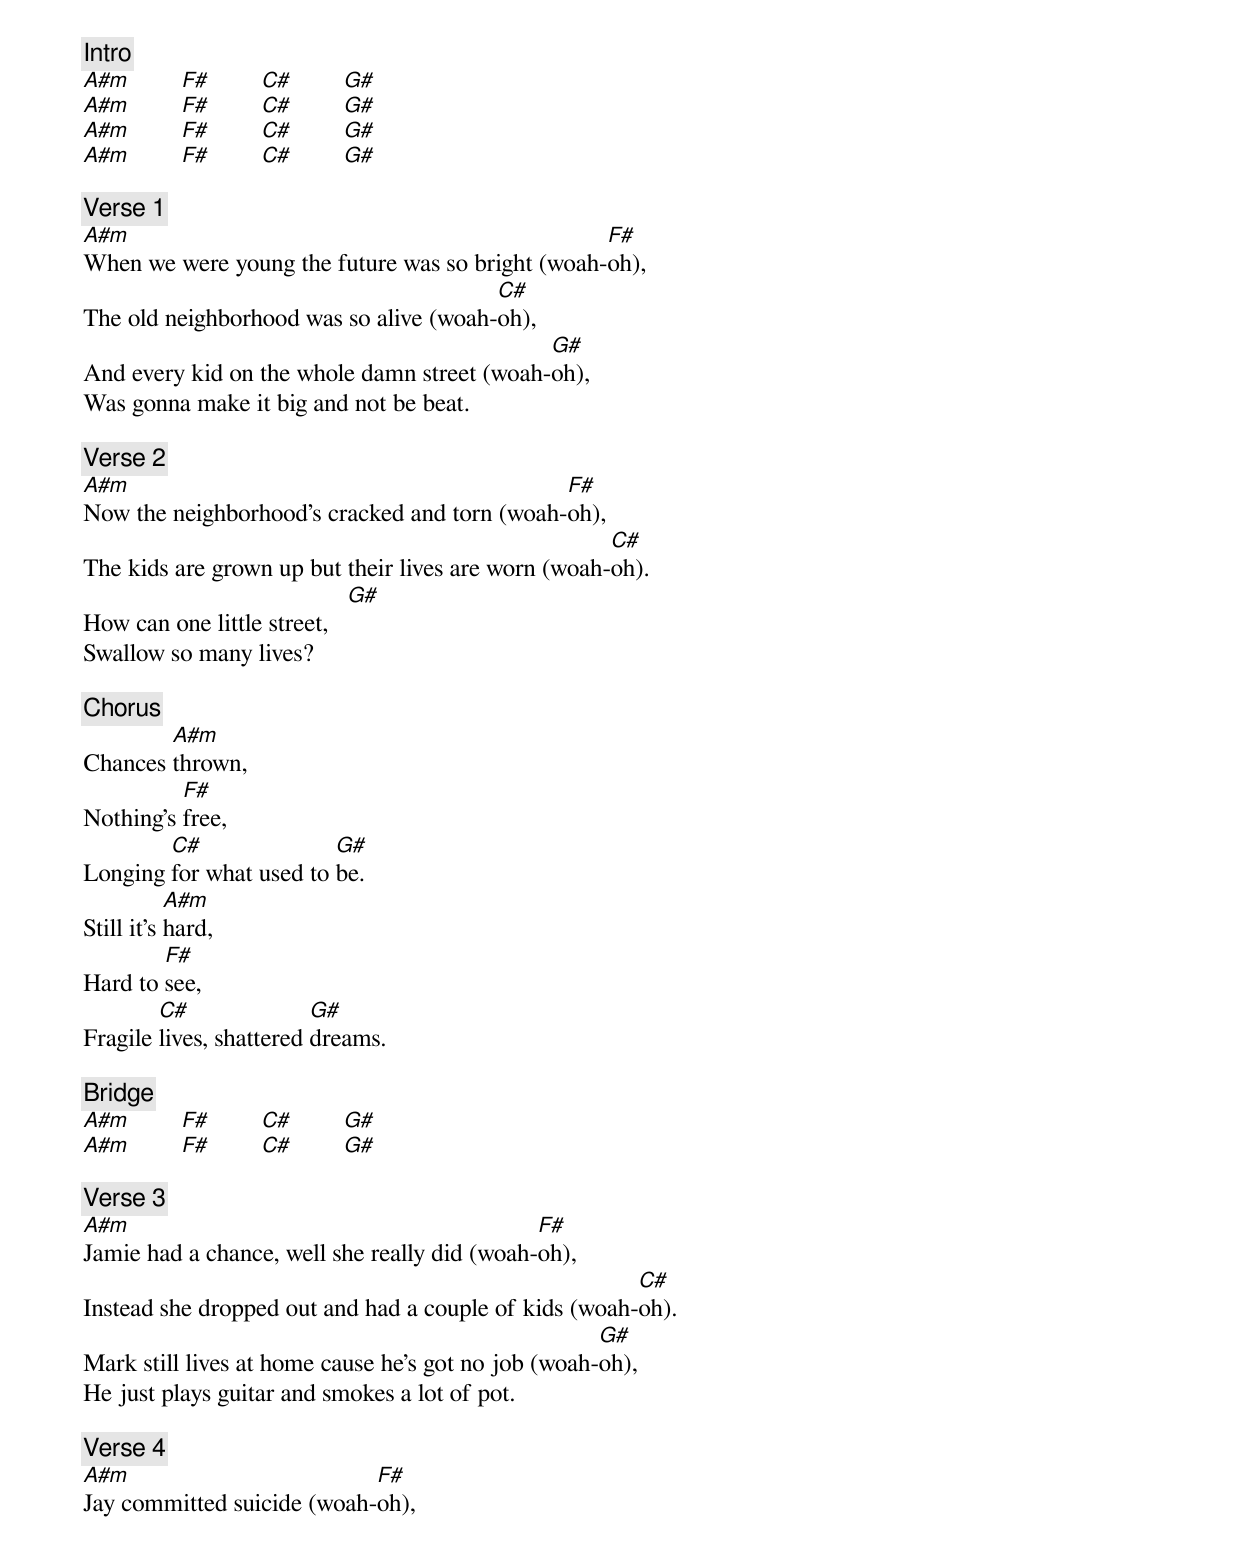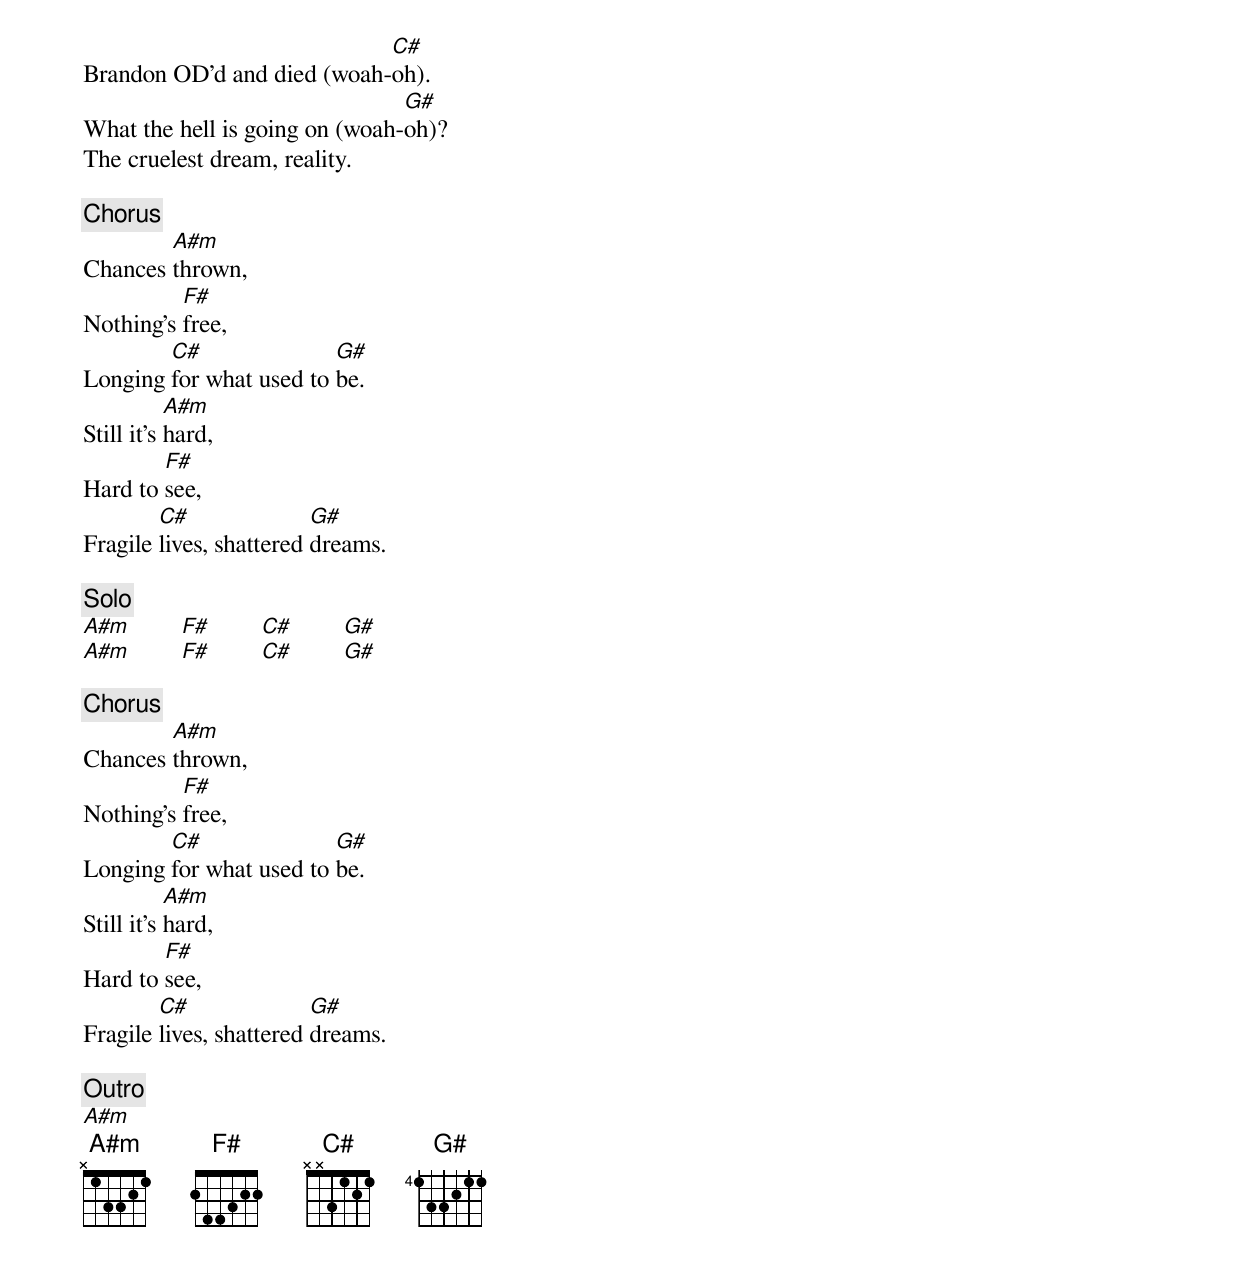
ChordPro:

{c: Intro}
[A#m]        [F#]        [C#]        [G#]
[A#m]        [F#]        [C#]        [G#]
[A#m]        [F#]        [C#]        [G#]
[A#m]        [F#]        [C#]        [G#]

{c: Verse 1}
[A#m]When we were young the future was so bright (woah-[F#]oh),
The old neighborhood was so alive (woah-[C#]oh),
And every kid on the whole damn street (woah-[G#]oh),
Was gonna make it big and not be beat.

{c: Verse 2}
[A#m]Now the neighborhood's cracked and torn (woah-[F#]oh),
The kids are grown up but their lives are worn (woah-[C#]oh).
How can one little street,   [G#]
Swallow so many lives?

{c: Chorus}
Chances [A#m]thrown,
Nothing's [F#]free,
Longing [C#]for what used to [G#]be.
Still it's [A#m]hard,
Hard to [F#]see,
Fragile [C#]lives, shattered [G#]dreams.

{c: Bridge}
[A#m]        [F#]        [C#]        [G#]
[A#m]        [F#]        [C#]        [G#]

{c: Verse 3}
[A#m]Jamie had a chance, well she really did (woah-[F#]oh),
Instead she dropped out and had a couple of kids (woah-[C#]oh).
Mark still lives at home cause he's got no job (woah-[G#]oh),
He just plays guitar and smokes a lot of pot.

{c: Verse 4}
[A#m]Jay committed suicide (woah-[F#]oh),
Brandon OD'd and died (woah-[C#]oh).
What the hell is going on (woah-[G#]oh)?
The cruelest dream, reality.

{c: Chorus}
Chances [A#m]thrown,
Nothing's [F#]free,
Longing [C#]for what used to [G#]be.
Still it's [A#m]hard,
Hard to [F#]see,
Fragile [C#]lives, shattered [G#]dreams.

{c: Solo}
[A#m]        [F#]        [C#]        [G#]
[A#m]        [F#]        [C#]        [G#]

{c: Chorus}
Chances [A#m]thrown,
Nothing's [F#]free,
Longing [C#]for what used to [G#]be.
Still it's [A#m]hard,
Hard to [F#]see,
Fragile [C#]lives, shattered [G#]dreams.

{c: Outro}
[A#m]
